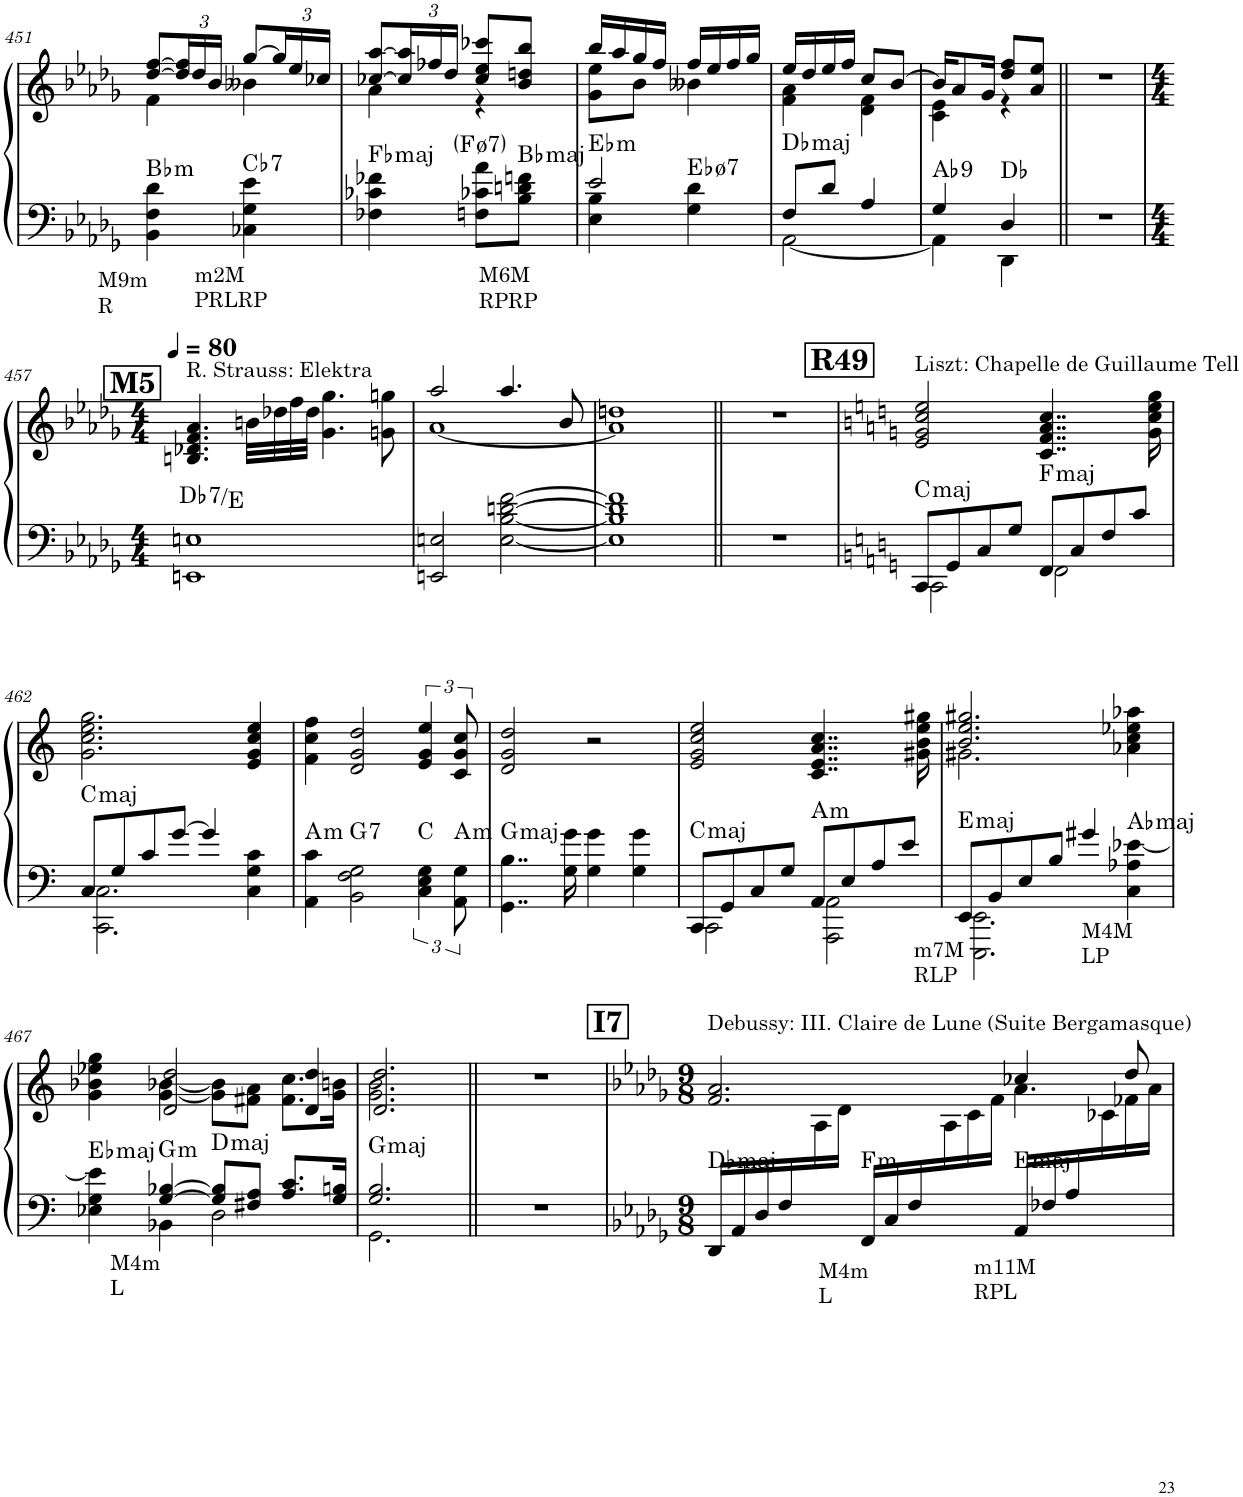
**kern	**kern	**harte
*part1	*part1	*part1
*staff2	*staff1	*
*I"Piano	*	*
*I'Pno.	*	*
!!LO:PB:g=z
*clefF4	*clefG2	*
*k[b-e-a-d-g-]	*k[b-e-a-d-g-]	*
*M2/4	*M2/4	*
=451	=451	=451
*	*^	*
!LO:TX:b:t=M9m	!	!	!
!LO:TX:b:t=R	!	!	!
!	!	!	!LO:H:kt=m
4BB-\ 4F\ 4d-\	[8dd-/ [8ff/L	4f\	Bb:min
*	*Xbrackettup	*	*
.	24dd-/] 24ff/]L	.	.
.	24dd-/	.	.
.	24b-/JJ	.	.
!LO:TX:b:t=m2M	!	!	!
!LO:TX:b:t=PRLRP	!	!	!
!	!	!	!LO:H:kt=7
4C-X\ 4G-\ 4e-\	[8gg-/L	4b--X\	Cb:7
.	24gg-/L]	.	.
.	24ee-/	.	.
.	24cc-X/JJ	.	.
=452	=452	=452	=452
!	!	!	!LO:H:kt=maj
4F-X\ 4c-X\ 4f-X\	[8cc-X/ [8aa-/L	4a-\	Fb:maj
.	24cc-/] 24aa-/]L	.	.
.	24ff-X/	.	.
.	24dd-/JJ	.	.
!	!	!	!LO:H:kt=7
8Fn\ 8c-X\ 8a-\L	8cc-/ 8ee-/ 8ccc-X/L	4r	F:hdim7
!LO:TX:b:t=M6M	!	!	!
!LO:TX:b:t=RPRP	!	!	!
!	!	!	!LO:H:kt=maj
8B-\ 8dn\ 8fn\J	8b-/ 8ddn/ 8bb-/J	.	Bb:maj
=453	=453	=453	=453
*^	*	*	*
!	!	!	!	!LO:H:kt=m
2e-/	4E-\ 4B-\	16bb-/LL	8g-\ 8ee-\L	Eb:min
.	.	16aa-/	.	.
.	.	16gg-/	8b-\J	.
.	.	16ff/JJ	.	.
!	!	!	!	!LO:H:kt=7
.	4G-\ 4d-\	16ff/LL	4b--X\	Eb:hdim7
.	.	16ee-/	.	.
.	.	16ff/	.	.
.	.	16gg-/JJ	.	.
=454	=454	=454	=454	=454
!	!	!	!	!LO:H:kt=maj
8F/L	[2AA-\	16ee-/LL	4f\ 4a-\	Db:maj
.	.	16dd-/	.	.
8d-/J	.	16ee-/	.	.
.	.	16ff/JJ	.	.
4A-/	.	8cc/L	4d-\ 4f\	.
.	.	[8b-/J	.	.
=455	=455	=455	=455	=455
!	!	!	!	!LO:H:kt=9
4G-/	4AA-\]	16b-/KL]	4c\ 4e-\	Ab:9
.	.	8a-/	.	.
.	.	16g-/Jk	.	.
4D-/	4DD-\	8dd-/ 8ff/L	4r	Db:maj
.	.	8a-/ 8ee-/J	.	.
*v	*v	*	*	*
*	*v	*v	*
=456||	=456||	=456||
2r	2r	.
!!LO:LB:g=z
=457	=457	=457
!!LO:REH:place=s1:a:B:cj:fs=14:t=M5
*M4/4	*M4/4	*
*	*MM80	*
!	!LO:TX:a:t=R. Strauss&colon; Elektra	!LO:H:kt=7
1EEn 1En	4.Bn/ 4.d-X/ 4.f/ 4.a-/	Db:7/#2
.	32bn\LLL	.
.	32dd-X\	.
.	32ff\	.
.	32dd-\JJJ	.
.	4.g-\ 4.gg-\	.
.	8gn\ 8ggn\	.
=458	=458	=458
*	*^	*
2EEn/ 2En/	2aa-/	[1a-	.
[2E\ [2B-\ [2dn\ [2f\	4.aa-/	.	.
.	8b-/	.	.
=459	=459	=459	=459
1E] 1B-] 1d] 1f]	1ddn	1a-]	.
*	*v	*v	*
=460||	=460||	=460||
1r	1r	.
!!LO:REH:place=s1:a:B:cj:fs=14:t=R49
=461	=461	=461
*k[]	*k[]	*
*^	*	*
!	!	!LO:TX:a:t=Liszt&colon; Chapelle de Guillaume Tell	!LO:H:kt=maj
8CC/L	2CC\	2e/ 2g/ 2cc/ 2ee/	C:maj
8GG/	.	.	.
8C/	.	.	.
8G/J	.	.	.
!	!	!	!LO:H:kt=maj
8FF/L	2FF\	4..c/ 4..f/ 4..a/ 4..cc/	F:maj
8C/	.	.	.
8F/	.	.	.
8c/J	.	.	.
.	.	16g\ 16cc\ 16ee\ 16gg\	.
!!LO:LB:g=z
=462	=462	=462	=462
!	!	!	!LO:H:kt=maj
8C/L	2.CC\ 2.C\	2.g\ 2.cc\ 2.ee\ 2.gg\	C:maj
8G/	.	.	.
8c/	.	.	.
[8g/J	.	.	.
4g/]	.	.	.
4ryy	4C\ 4G\ 4c\	4e/ 4g/ 4cc/ 4ee/	.
=463	=463	=463	=463
!	!	!	!LO:H:kt=m
4ryy	4AA\ 4c\	4f\ 4cc\ 4ff\	A:min
!	!	!	!LO:H:kt=7
2ryy	2BB\ 2F\ 2G\	2d/ 2g/ 2dd/	G:7
*	*	*brackettup	*
6C\ 6E\ 6G\	4ryy	6e/ 6g/ 6ee/	C:maj
!	!	!	!LO:H:kt=m
12AA\ 12G\	.	12c/ 12g/ 12cc/	A:min
*v	*v	*	*
=464	=464	=464
!	!	!LO:H:kt=maj
4..GG\ 4..B\	2d/ 2g/ 2dd/	G:maj
16G\ 16g\	.	.
4G\ 4g\	2r	.
4G\ 4g\	.	.
=465	=465	=465
*^	*	*
!	!	!	!LO:H:kt=maj
8CC/L	2CC\	2e/ 2g/ 2cc/ 2ee/	C:maj
8GG/	.	.	.
8C/	.	.	.
8G/J	.	.	.
!	!	!	!LO:H:kt=m
8AA/L	2AAA\ 2AA\	4..c/ 4..e/ 4..a/ 4..cc/	A:min
8E/	.	.	.
8A/	.	.	.
8e/J	.	.	.
.	.	16g#X\ 16b\ 16ee\ 16gg#X\	.
=466	=466	=466	=466
*	*	*^	*
!LO:TX:b:t=m7M	!	!	!	!
!LO:TX:b:t=RLP	!	!	!	!
!	!	!	!	!LO:H:kt=maj
8EE/L	2.EEE\ 2.EE\	2.b/ 2.ee/ 2.gg#X/	2.g#X\	E:maj
8BB/	.	.	.	.
8E/	.	.	.	.
8B/J	.	.	.	.
4g#X/	.	.	.	.
!LO:TX:b:t=M4M	!	!	!	!
!LO:TX:b:t=LP	!	!	!	!
!	!	!	!	!LO:H:kt=maj
4ryy	4C\ 4A-X\ [4e-X\	4a-X\ 4cc\ 4ee-X\ 4aa-X\	4ryy	Ab:maj
!!LO:LB:g=z	!!
=467	=467	=467	=467	=467
!	!	!	!	!LO:H:kt=maj
4E-X\ 4G\ 4e-\]	4ryy	4g\ 4b-X\ 4ee-X\ 4gg\	4ryy	Eb:maj
!LO:TX:b:t=M4m	!	!	!	!
!LO:TX:b:t=L	!	!	!	!
!	!	!	!	!LO:H:kt=m
[4G/ [4B-X/	4BB-X\	2d/ 2dd/	[4g\ [4b-X\	G:min
!	!	!	!	!LO:H:kt=maj
8G/] 8B-/]L	2D\	.	8g\] 8b-\]L	D:maj
8F#X/ 8A/J	.	.	8f#X\ 8a\J	.
8.A/ 8.c/L	.	4d/ 4dd/	8.f#\ 8.cc\L	.
16G/ 16Bn/Jk	.	.	16g\ 16bn\Jk	.
=468	=468	=468	=468	=468
!	!	!	!	!LO:H:kt=maj
2.G/ 2.B/	2.GG\	2.d/ 2.dd/	2.g\ 2.b\	G:maj
*v	*v	*	*	*
*	*v	*v	*
=469||	=469||	=469||
1r	1r	.
!!LO:REH:place=s1:a:B:cj:fs=14:t=I7
=470	=470	=470
*k[b-e-a-d-g-]	*k[b-e-a-d-g-]	*
*M9/8	*M9/8	*
*	*^	*
*	*	*^	*
!	!LO:TX:a:t=Debussy&colon; III. Claire de Lune (Suite Bergamasque)	!	!	!LO:H:kt=maj
16DD-/LL	2.f/ 2.a-/	2.ryy	4ryy	Db:maj
16AA-/	.	.	.	.
16D-/	.	.	.	.
16F/	.	.	.	.
8ryy	.	.	16A-\	.
.	.	.	16d-\JJ	.
!LO:TX:b:t=M4m	!	!	!	!
!LO:TX:b:t=L	!	!	!	!
!	!	!	!	!LO:H:kt=m
16FF/LL	.	.	8.ryy	F:min
16C/	.	.	.	.
16F/	.	.	.	.
8.ryy	.	.	16A-\	.
.	.	.	16c\	.
.	.	.	16f\JJ	.
!LO:TX:b:t=m11M	!	!	!	!
!LO:TX:b:t=RPL	!	!	!	!
!	!	!	!	!LO:H:kt=maj
16AA-/LL	4cc-X/	4.a-\	8.ryy	E:maj
16F-X/	.	.	.	.
16A-/	.	.	.	.
8.ryy	.	.	16c-X\	.
.	8dd-/	.	16f-X\	.
.	.	.	16a-\JJ	.
*	*v	*v	*v	*
=	=	=
*-	*-	*-
